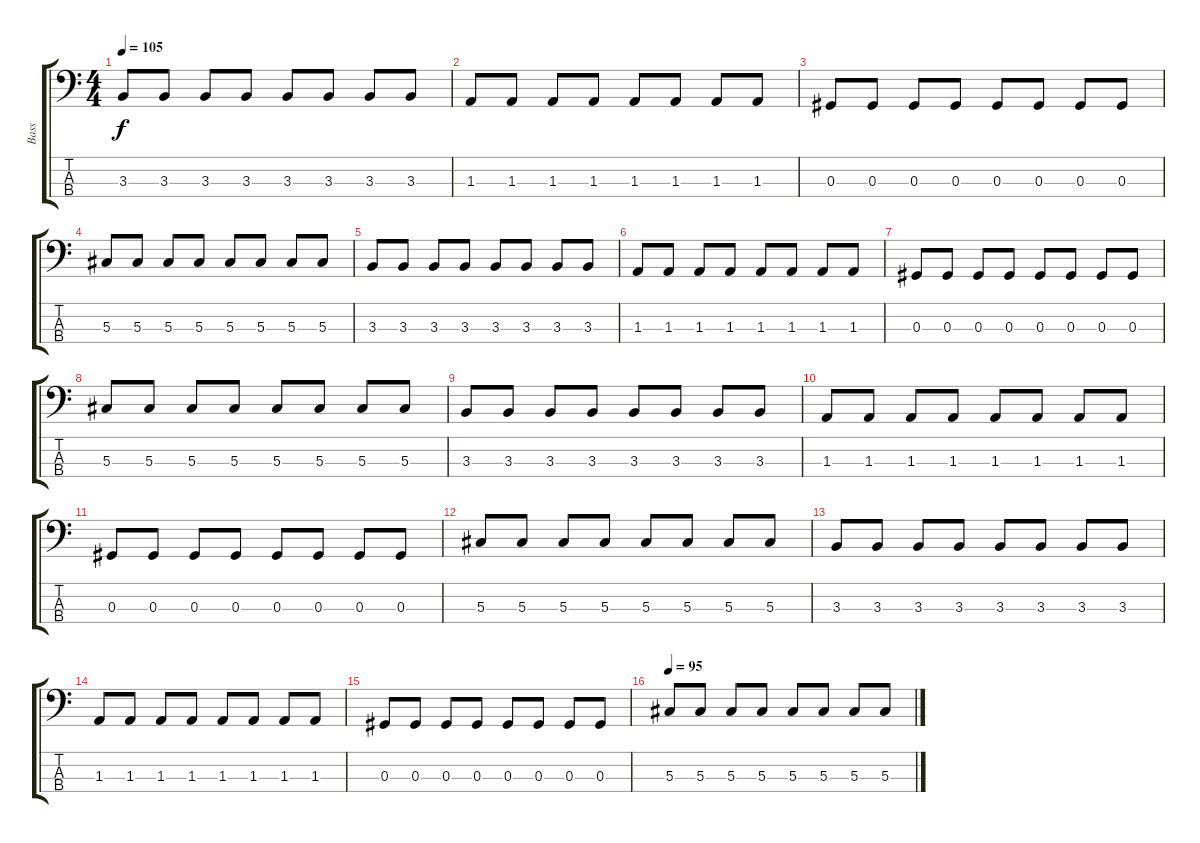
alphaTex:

\track ("Bass" "Bass") {instrument electricbassfinger}
\staff {score tabs}
\tuning (Gb2 Db2 Ab1 Eb1) {hide}
\ts (4 4)
\tempo 105
\clef f4
\ks c
3.3.8{dy f} 3.3.8 3.3.8 3.3.8 3.3.8 3.3.8 3.3.8 3.3.8 |
1.3.8 1.3.8 1.3.8 1.3.8 1.3.8 1.3.8 1.3.8 1.3.8 |
0.3.8 0.3.8 0.3.8 0.3.8 0.3.8 0.3.8 0.3.8 0.3.8 |
5.3.8 5.3.8 5.3.8 5.3.8 5.3.8 5.3.8 5.3.8 5.3.8 |
3.3.8 3.3.8 3.3.8 3.3.8 3.3.8 3.3.8 3.3.8 3.3.8 |
1.3.8 1.3.8 1.3.8 1.3.8 1.3.8 1.3.8 1.3.8 1.3.8 |
0.3.8 0.3.8 0.3.8 0.3.8 0.3.8 0.3.8 0.3.8 0.3.8 |
5.3.8 5.3.8 5.3.8 5.3.8 5.3.8 5.3.8 5.3.8 5.3.8 |
3.3.8 3.3.8 3.3.8 3.3.8 3.3.8 3.3.8 3.3.8 3.3.8 |
1.3.8 1.3.8 1.3.8 1.3.8 1.3.8 1.3.8 1.3.8 1.3.8 |
0.3.8 0.3.8 0.3.8 0.3.8 0.3.8 0.3.8 0.3.8 0.3.8 |
5.3.8 5.3.8 5.3.8 5.3.8 5.3.8 5.3.8 5.3.8 5.3.8 |
3.3.8 3.3.8 3.3.8 3.3.8 3.3.8 3.3.8 3.3.8 3.3.8 |
1.3.8 1.3.8 1.3.8 1.3.8 1.3.8 1.3.8 1.3.8 1.3.8 |
0.3.8 0.3.8 0.3.8 0.3.8 0.3.8 0.3.8 0.3.8 0.3.8 |
\tempo 95
5.3.8 5.3.8 5.3.8 5.3.8 5.3.8 5.3.8 5.3.8 5.3.8
